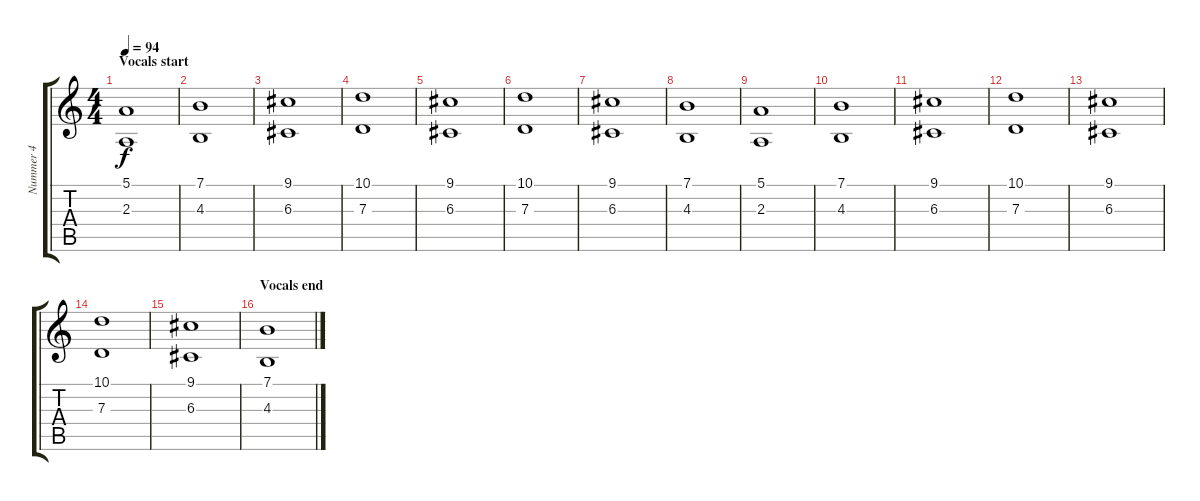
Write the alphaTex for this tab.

\track ("Nummer 4" "Nummer 4") {instrument synthstrings1}
\staff {score tabs}
\tuning (E4 B3 G3 D3 A2 E2) {hide}
\ts (4 4)
\section ("" "Vocals start")
\tempo 94
\clef g2
\ks c
(5.1 2.3).1{dy f} |
(7.1 4.3).1 |
(9.1 6.3).1 |
(10.1 7.3).1 |
(9.1 6.3).1 |
(10.1 7.3).1 |
(9.1 6.3).1 |
(7.1 4.3).1 |
(5.1 2.3).1 |
(7.1 4.3).1 |
(9.1 6.3).1 |
(10.1 7.3).1 |
(9.1 6.3).1 |
(10.1 7.3).1 |
(9.1 6.3).1 |
\section ("" "Vocals end")
(7.1 4.3).1
